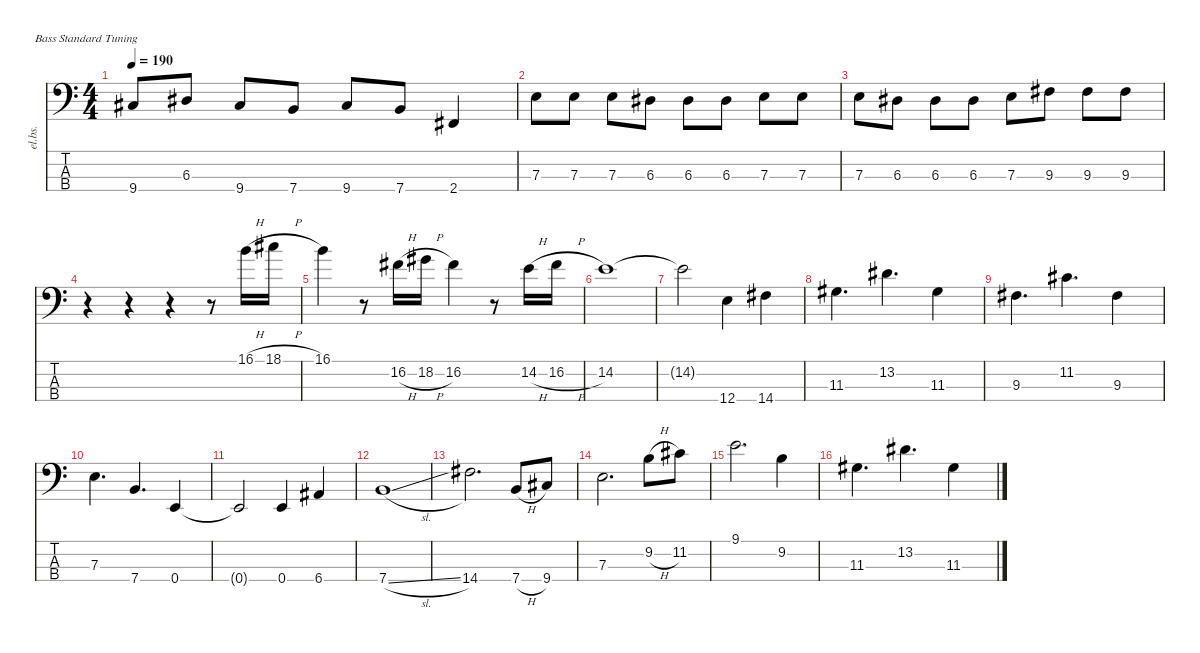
\defaultSystemsLayout 4
\hideDynamics
\bracketExtendMode nobrackets
\track ("Electric Bass" "el.bs.") {instrument electricbassfinger}
\staff {score tabs}
\tuning (G2 D2 A1 E1)
\ts (4 4)
\tempo 190
\clef f4
\ks c
9.4{acc #}.8{dy mf} 6.3{acc #}.8 9.4{acc #}.8 7.4.8 9.4{acc #}.8 7.4.8 2.4{acc #}.4 |
7.3.8 7.3.8 7.3.8 6.3{acc #}.8 6.3{acc #}.8 6.3{acc #}.8 7.3.8 7.3.8 |
7.3.8 6.3{acc #}.8 6.3{acc #}.8 6.3{acc #}.8 7.3.8 9.3{acc #}.8 9.3{acc #}.8 9.3{acc #}.8 |
r.4 r.4 r.4 r.8 16.1{h}.16{dy p} 18.1{h acc #}.16 |
16.1.4 r.8 16.2{h acc #}.16 18.2{h acc #}.16 16.2{acc #}.4 r.8 14.2{h}.16 16.2{h acc #}.16 |
14.2.1 |
14.2{t}.2 12.4.4 14.4{acc #}.4 |
11.3{acc #}.4{d} 13.2{acc #}.4{d} 11.3{acc #}.4 |
9.3{acc #}.4{d} 11.2{acc #}.4{d} 9.3{acc #}.4 |
7.3.4{d} 7.4.4{d} 0.4.4 |
0.4{t}.2 0.4.4 6.4{acc #}.4 |
7.4{sl}.1 |
14.4{acc #}.2{d} 7.4{h}.8 9.4{acc #}.8 |
7.3.2{d} 9.2{h}.8 11.2{acc #}.8 |
9.1.2{d} 9.2.4 |
11.3{acc #}.4{d} 13.2{acc #}.4{d} 11.3{acc #}.4
